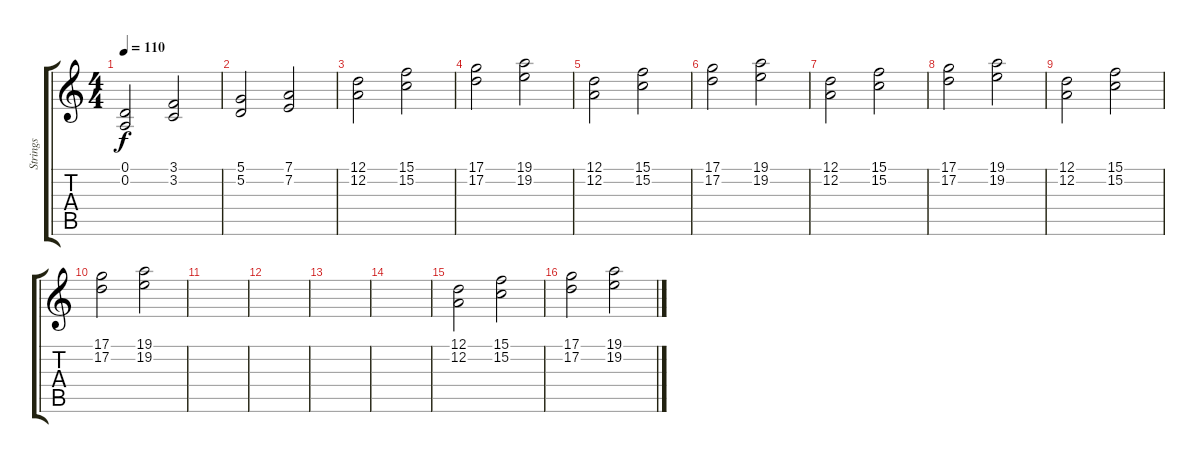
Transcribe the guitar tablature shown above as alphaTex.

\track ("Strings" "Strings") {instrument stringensemble1}
\staff {score tabs}
\tuning (D4 A3 F3 C3 G2 D2) {hide}
\ts (4 4)
\tempo 110
\clef g2
\ks c
(0.1 0.2).2{dy f} (3.1 3.2).2 |
(5.1 5.2).2 (7.1 7.2).2 |
(12.1 12.2).2 (15.1 15.2).2 |
(17.1 17.2).2 (19.1 19.2).2 |
(12.1 12.2).2 (15.1 15.2).2 |
(17.1 17.2).2 (19.1 19.2).2 |
(12.1 12.2).2 (15.1 15.2).2 |
(17.1 17.2).2 (19.1 19.2).2 |
(12.1 12.2).2 (15.1 15.2).2 |
(17.1 17.2).2 (19.1 19.2).2 |
|
|
|
|
(12.1 12.2).2 (15.1 15.2).2 |
(17.1 17.2).2 (19.1 19.2).2
